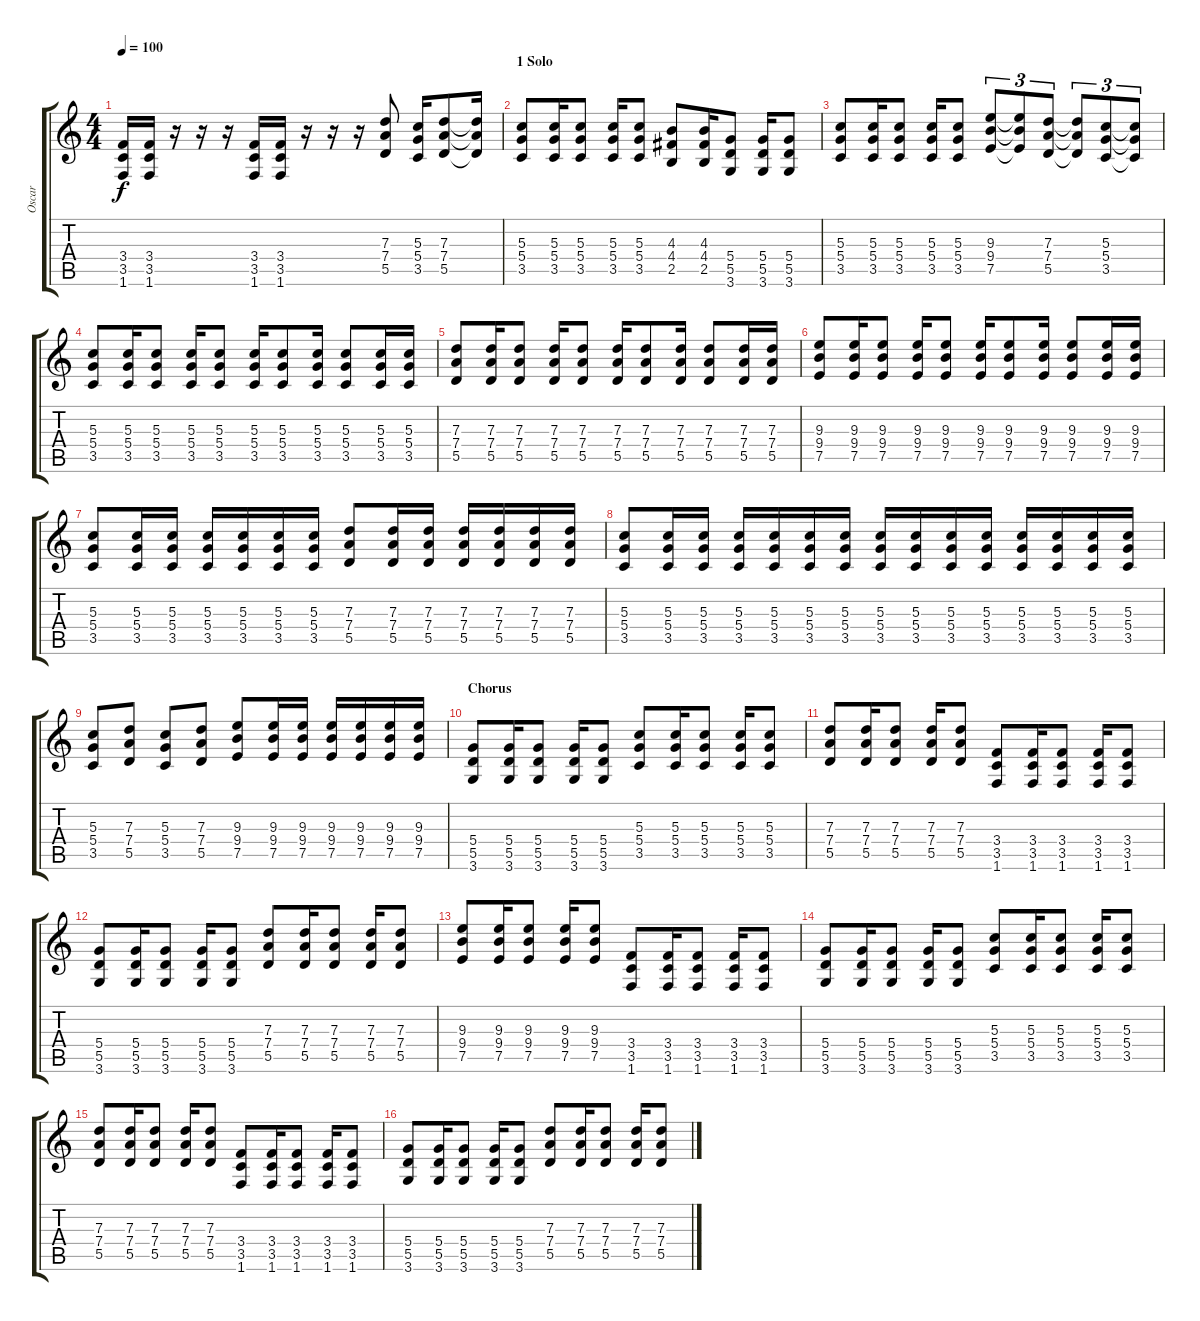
\track ("Oscar" "Oscar") {instrument distortionguitar}
\staff {score tabs}
\tuning (E4 B3 G3 D3 A2 E2) {hide}
\ts (4 4)
\tempo 100
\clef g2
\ks c
(3.4 3.5 1.6).16{dy f instrument distortionguitar} (3.4 3.5 1.6).16 r.16 r.16 r.16 (3.4 3.5 1.6).16 (3.4 3.5 1.6).16 r.16 r.16 r.16 (7.3 7.4 5.5).8 (5.3 5.4 3.5).16 (7.3 7.4 5.5).8 (7.3{t} 7.4{t} 5.5{t}).16 |
\section ("" "1 Solo")
(5.3 5.4 3.5).8 (5.3 5.4 3.5).16 (5.3 5.4 3.5).8 (5.3 5.4 3.5).16 (5.3 5.4 3.5).8 (4.3 4.4 2.5).8 (4.3 4.4 2.5).16 (5.4 5.5 3.6).8 (5.4 5.5 3.6).16 (5.4 5.5 3.6).8 |
(5.3 5.4 3.5).8 (5.3 5.4 3.5).16 (5.3 5.4 3.5).8 (5.3 5.4 3.5).16 (5.3 5.4 3.5).8 (9.3 9.4 7.5).8{tu (3 2)} (9.3{t} 9.4{t} 7.5{t}).8{tu (3 2)} (7.3 7.4 5.5).8{tu (3 2)} (7.3{t} 7.4{t} 5.5{t}).8{tu (3 2)} (5.3 5.4 3.5).8{tu (3 2)} (5.3{t} 5.4{t} 3.5{t}).8{tu (3 2)} |
(5.3 5.4 3.5).8 (5.3 5.4 3.5).16 (5.3 5.4 3.5).8 (5.3 5.4 3.5).16 (5.3 5.4 3.5).8 (5.3 5.4 3.5).16 (5.3 5.4 3.5).8 (5.3 5.4 3.5).16 (5.3 5.4 3.5).8 (5.3 5.4 3.5).16 (5.3 5.4 3.5).16 |
(7.3 7.4 5.5).8 (7.3 7.4 5.5).16 (7.3 7.4 5.5).8 (7.3 7.4 5.5).16 (7.3 7.4 5.5).8 (7.3 7.4 5.5).16 (7.3 7.4 5.5).8 (7.3 7.4 5.5).16 (7.3 7.4 5.5).8 (7.3 7.4 5.5).16 (7.3 7.4 5.5).16 |
(9.3 9.4 7.5).8 (9.3 9.4 7.5).16 (9.3 9.4 7.5).8 (9.3 9.4 7.5).16 (9.3 9.4 7.5).8 (9.3 9.4 7.5).16 (9.3 9.4 7.5).8 (9.3 9.4 7.5).16 (9.3 9.4 7.5).8 (9.3 9.4 7.5).16 (9.3 9.4 7.5).16 |
(5.3 5.4 3.5).8 (5.3 5.4 3.5).16 (5.3 5.4 3.5).16 (5.3 5.4 3.5).16 (5.3 5.4 3.5).16 (5.3 5.4 3.5).16 (5.3 5.4 3.5).16 (7.3 7.4 5.5).8 (7.3 7.4 5.5).16 (7.3 7.4 5.5).16 (7.3 7.4 5.5).16 (7.3 7.4 5.5).16 (7.3 7.4 5.5).16 (7.3 7.4 5.5).16 |
(5.3 5.4 3.5).8 (5.3 5.4 3.5).16 (5.3 5.4 3.5).16 (5.3 5.4 3.5).16 (5.3 5.4 3.5).16 (5.3 5.4 3.5).16 (5.3 5.4 3.5).16 (5.3 5.4 3.5).16 (5.3 5.4 3.5).16 (5.3 5.4 3.5).16 (5.3 5.4 3.5).16 (5.3 5.4 3.5).16 (5.3 5.4 3.5).16 (5.3 5.4 3.5).16 (5.3 5.4 3.5).16 |
(5.3 5.4 3.5).8 (7.3 7.4 5.5).8 (5.3 5.4 3.5).8 (7.3 7.4 5.5).8 (9.3 9.4 7.5).8 (9.3 9.4 7.5).16 (9.3 9.4 7.5).16 (9.3 9.4 7.5).16 (9.3 9.4 7.5).16 (9.3 9.4 7.5).16 (9.3 9.4 7.5).16 |
\section ("" "Chorus")
(5.4 5.5 3.6).8{volume 16 balance 16} (5.4 5.5 3.6).16 (5.4 5.5 3.6).8 (5.4 5.5 3.6).16 (5.4 5.5 3.6).8 (5.3 5.4 3.5).8 (5.3 5.4 3.5).16 (5.3 5.4 3.5).8 (5.3 5.4 3.5).16 (5.3 5.4 3.5).8 |
(7.3 7.4 5.5).8 (7.3 7.4 5.5).16 (7.3 7.4 5.5).8 (7.3 7.4 5.5).16 (7.3 7.4 5.5).8 (3.4 3.5 1.6).8 (3.4 3.5 1.6).16 (3.4 3.5 1.6).8 (3.4 3.5 1.6).16 (3.4 3.5 1.6).8 |
(5.4 5.5 3.6).8 (5.4 5.5 3.6).16 (5.4 5.5 3.6).8 (5.4 5.5 3.6).16 (5.4 5.5 3.6).8 (7.3 7.4 5.5).8 (7.3 7.4 5.5).16 (7.3 7.4 5.5).8 (7.3 7.4 5.5).16 (7.3 7.4 5.5).8 |
(9.3 9.4 7.5).8 (9.3 9.4 7.5).16 (9.3 9.4 7.5).8 (9.3 9.4 7.5).16 (9.3 9.4 7.5).8 (3.4 3.5 1.6).8 (3.4 3.5 1.6).16 (3.4 3.5 1.6).8 (3.4 3.5 1.6).16 (3.4 3.5 1.6).8 |
(5.4 5.5 3.6).8 (5.4 5.5 3.6).16 (5.4 5.5 3.6).8 (5.4 5.5 3.6).16 (5.4 5.5 3.6).8 (5.3 5.4 3.5).8 (5.3 5.4 3.5).16 (5.3 5.4 3.5).8 (5.3 5.4 3.5).16 (5.3 5.4 3.5).8 |
(7.3 7.4 5.5).8 (7.3 7.4 5.5).16 (7.3 7.4 5.5).8 (7.3 7.4 5.5).16 (7.3 7.4 5.5).8 (3.4 3.5 1.6).8 (3.4 3.5 1.6).16 (3.4 3.5 1.6).8 (3.4 3.5 1.6).16 (3.4 3.5 1.6).8 |
(5.4 5.5 3.6).8 (5.4 5.5 3.6).16 (5.4 5.5 3.6).8 (5.4 5.5 3.6).16 (5.4 5.5 3.6).8 (7.3 7.4 5.5).8 (7.3 7.4 5.5).16 (7.3 7.4 5.5).8 (7.3 7.4 5.5).16 (7.3 7.4 5.5).8
